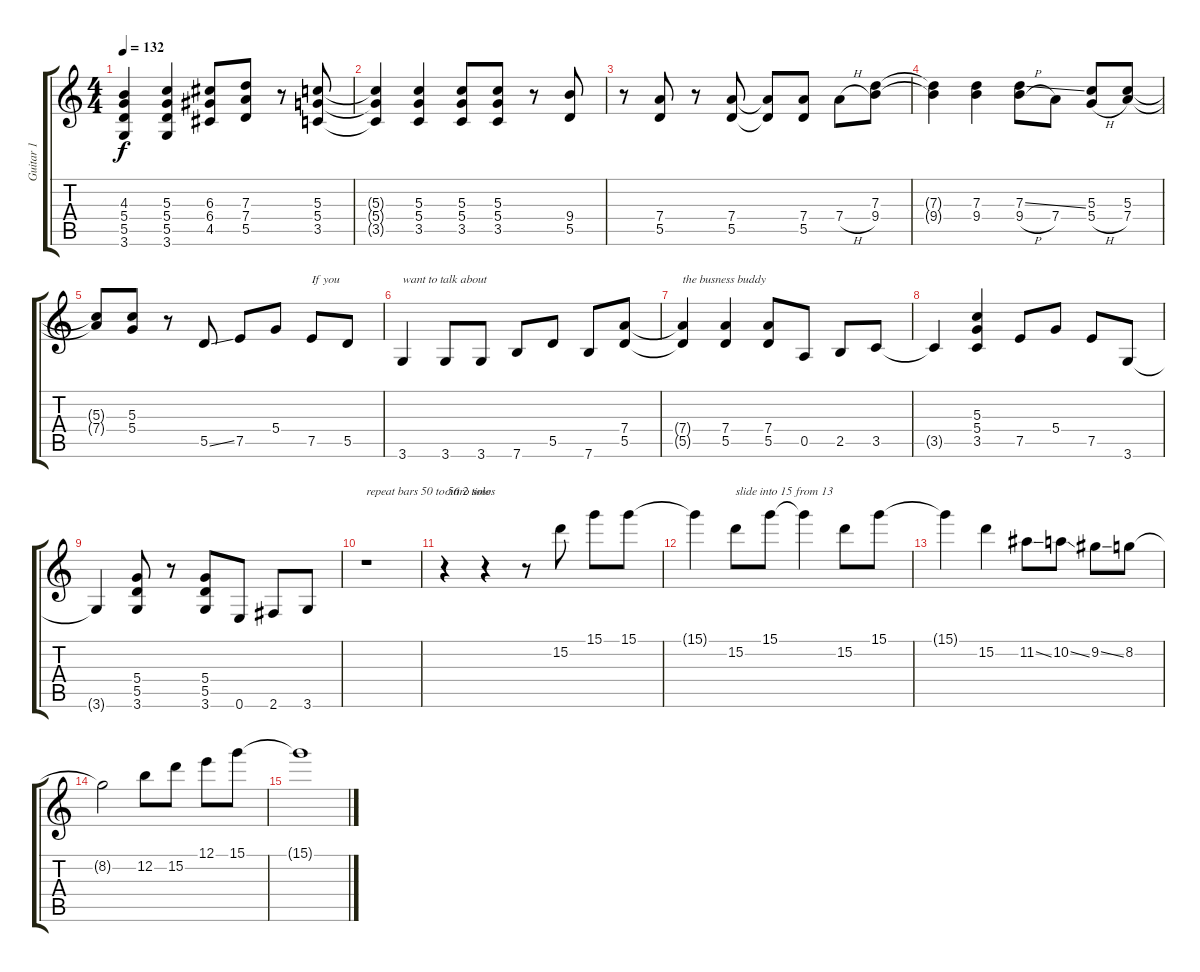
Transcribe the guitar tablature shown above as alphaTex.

\track ("Guitar 1" "Guitar 1") {instrument overdrivenguitar}
\staff {score tabs}
\tuning (E4 B3 G3 D3 A2 E2) {hide}
\ts (4 4)
\tempo 132
\clef g2
\ks c
(4.3{t} 5.4{t} 5.5{t} 3.6{t}).4{dy f} (5.3 5.4 5.5 3.6).4 (6.3 6.4 4.5).8 (7.3 7.4 5.5).8 r.8 (5.3 5.4 3.5).8 |
(5.3{t} 5.4{t} 3.5{t}).4 (5.3 5.4 3.5).4 (5.3 5.4 3.5).8 (5.3 5.4 3.5).8 r.8 (9.4 5.5).8 |
r.8 (7.4 5.5).8 r.8 (7.4 5.5).8 (7.4{t} 5.5{t}).8 (7.4 5.5).8 7.4{h}.8 (7.3 9.4).8 |
(7.3{t} 9.4{t}).4 (7.3 9.4).4 (7.3{ss} 9.4{h}).8 7.4.8 (5.3 5.4{h}).8 (5.3 7.4).8 |
(5.3{t} 7.4{t}).8 (5.3 5.4).8 r.8 5.5{ss}.8 7.5.8 5.4.8 7.5.8{txt "If you "} 5.5.8 |
3.6.4{txt "want to talk about"} 3.6.8 3.6.8 7.6.8 5.5.8 7.6.8 (7.4 5.5).8 |
(7.4{t} 5.5{t}).4{txt "the busness buddy"} (7.4 5.5).4 (7.4 5.5).8 0.5.8 2.5.8 3.5.8 |
3.5{t}.4 (5.3 5.4 3.5).4 7.5.8 5.4.8 7.5.8 3.6.8 |
3.6{t}.4 (5.4 5.5 3.6).8 r.8 (5.4 5.5 3.6).8 0.6.8 2.6.8 3.6.8 |
r.1{txt "repeat bars 50 to 56 2 times"} |
r.4{txt "outro solo"} r.4 r.8 15.2.8 15.1.8 15.1.8 |
15.1{t}.4 15.2.8{txt "slide into 15 from 13"} 15.1.8 15.1{t}.4 15.2.8 15.1.8 |
15.1{t}.4 15.2.4 11.2{ss}.8 10.2{ss}.8 9.2{ss}.8 8.2.8 |
8.2{t}.2 12.2.8 15.2.8 12.1.8 15.1.8 |
15.1{t}.1
